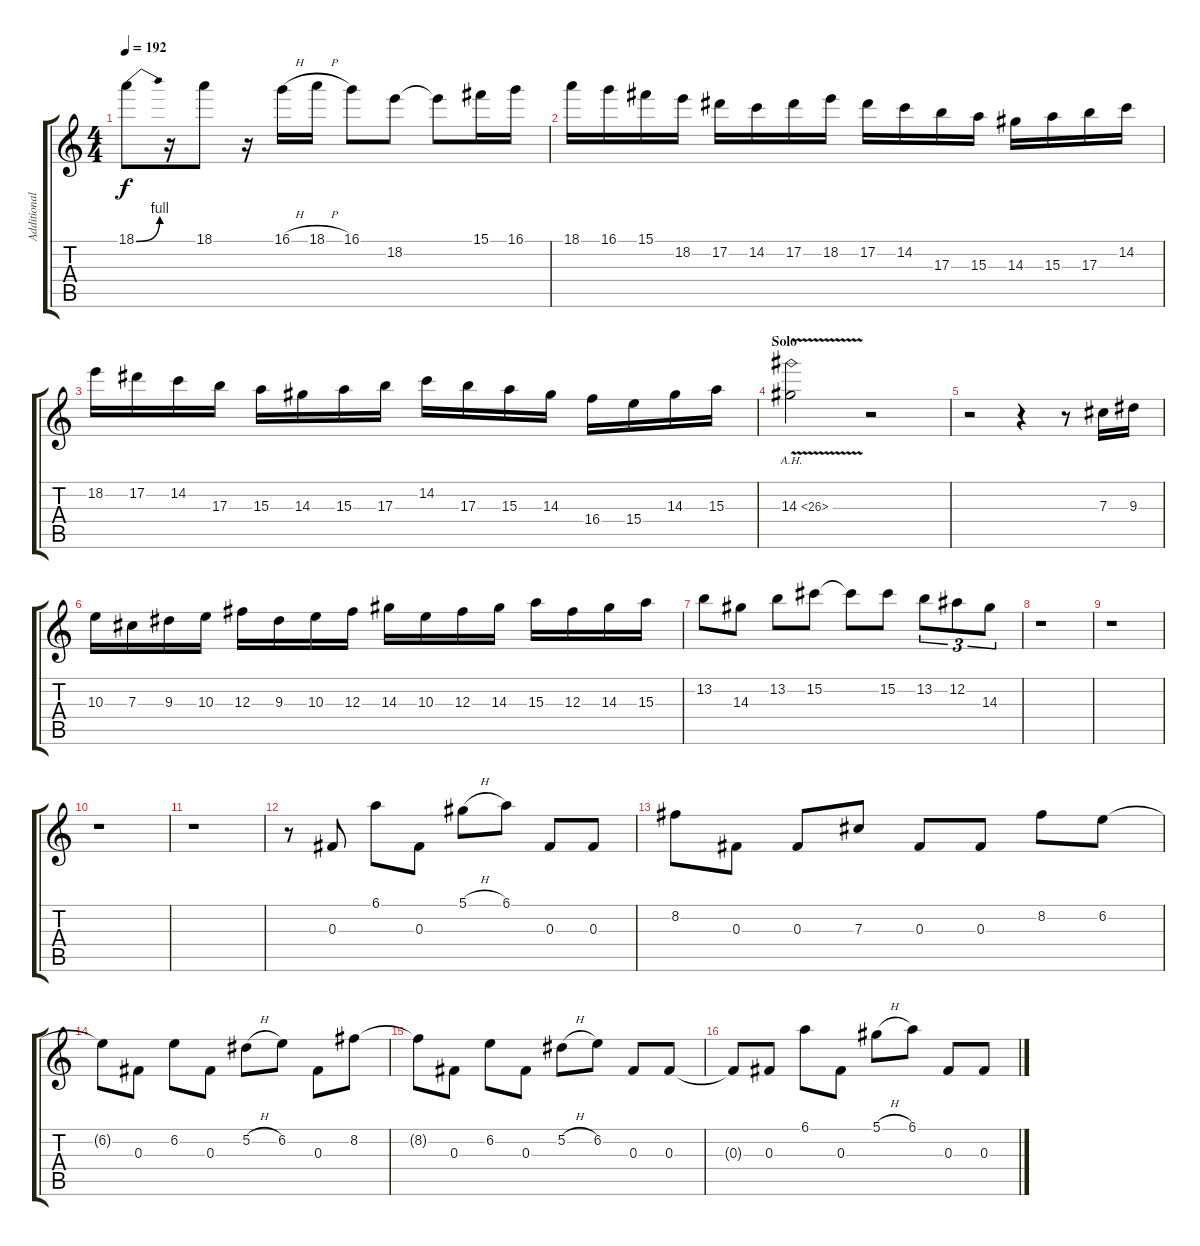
\track ("Additional Guitar" "Additional") {instrument distortionguitar}
\staff {score tabs}
\tuning (Eb4 Bb3 Gb3 Db3 Ab2 Eb2) {hide}
\ts (4 4)
\tempo 192
\clef g2
\ks c
18.1{be (bend 0 0 60 4)}.8{dy f} r.16 18.1.8 r.16 16.1{h}.16 18.1{h}.16 16.1.8 18.2.8 18.2{t}.8 15.1.16 16.1.16 |
18.1.16 16.1.16 15.1.16 18.2.16 17.2.16 14.2.16 17.2.16 18.2.16 17.2.16 14.2.16 17.3.16 15.3.16 14.3.16 15.3.16 17.3.16 14.2.16 |
18.2.16 17.2.16 14.2.16 17.3.16 15.3.16 14.3.16 15.3.16 17.3.16 14.2.16 17.3.16 15.3.16 14.3.16 16.4.16 15.4.16 14.3.16 15.3.16 |
\section ("" "Solo")
14.3{ah 12 v}.2 r.2 |
r.2 r.4 r.8 7.3.16{instrument distortionguitar} 9.3.16 |
10.3.16 7.3.16 9.3.16 10.3.16 12.3.16 9.3.16 10.3.16 12.3.16 14.3.16 10.3.16 12.3.16 14.3.16 15.3.16 12.3.16 14.3.16 15.3.16 |
13.2.8 14.3.8 13.2.8 15.2.8 15.2{t}.8 15.2.8 13.2.8{tu (3 2)} 12.2.8{tu (3 2)} 14.3.8{tu (3 2)} |
r.1 |
r.1 |
r.1 |
r.1 |
\section ("" "")
r.8 0.3.8{balance 3} 6.1.8 0.3.8 5.1{h}.8 6.1.8 0.3.8 0.3.8 |
8.2.8 0.3.8 0.3.8 7.3.8 0.3.8 0.3.8 8.2.8 6.2.8 |
6.2{t}.8 0.3.8 6.2.8 0.3.8 5.2{h}.8 6.2.8 0.3.8 8.2.8 |
8.2{t}.8 0.3.8 6.2.8 0.3.8 5.2{h}.8 6.2.8 0.3.8 0.3.8 |
0.3{t}.8 0.3.8 6.1.8 0.3.8 5.1{h}.8 6.1.8 0.3.8 0.3.8
